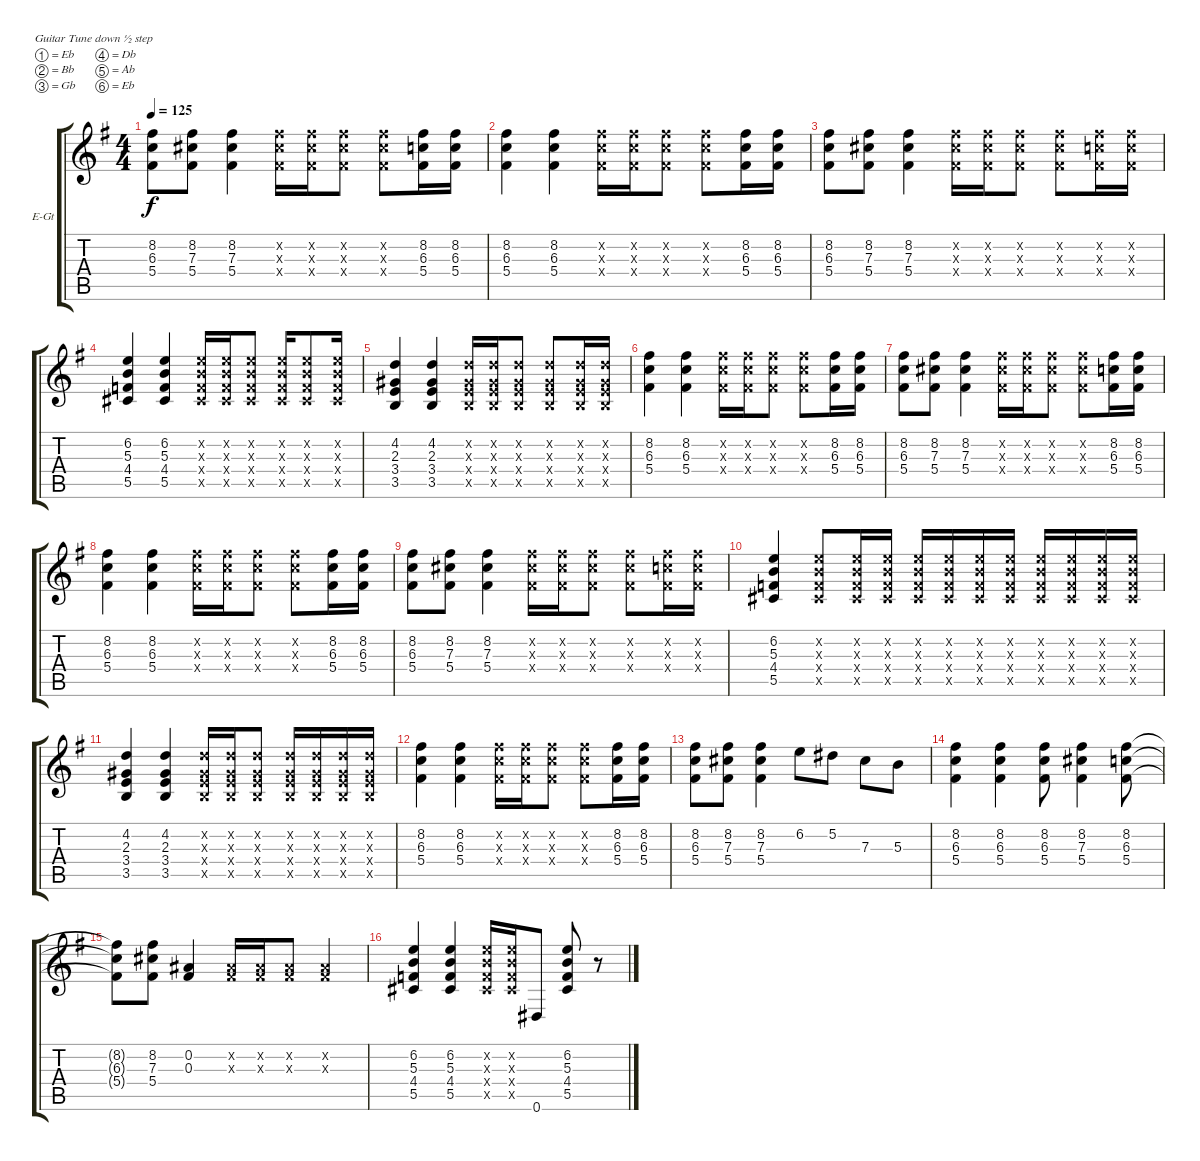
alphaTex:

\bracketExtendMode groupsimilarinstruments
\firstSystemTrackNameOrientation horizontal
\otherSystemsTrackNameOrientation horizontal
\track ("Untitled" "E-Gt") {instrument overdrivenguitar}
\staff {score tabs}
\tuning (Eb4 Bb3 Gb3 Db3 Ab2 Eb2)
\ts (4 4)
\tempo 125
\clef g2
\ks g
(8.2 6.3 5.4).8{dy f} (8.2 7.3 5.4).8 (8.2 7.3 5.4).4 (8.2{x} 7.3{x} 5.4{x}).16 (8.2{x} 7.3{x} 5.4{x}).16 (8.2{x} 7.3{x} 5.4{x}).8 (8.2{x} 7.3{x} 5.4{x}).8 (8.2 6.3 5.4).16 (8.2 6.3 5.4).16 |
(8.2 6.3 5.4).4 (8.2 6.3 5.4).4 (8.2{x} 6.3{x} 5.4{x}).16 (8.2{x} 6.3{x} 5.4{x}).16 (8.2{x} 6.3{x} 5.4{x}).8 (8.2{x} 6.3{x} 5.4{x}).8 (8.2 6.3 5.4).16 (8.2 6.3 5.4).16 |
(8.2 6.3 5.4).8 (8.2 7.3 5.4).8 (8.2 7.3 5.4).4 (8.2{x} 7.3{x} 5.4{x}).16 (8.2{x} 7.3{x} 5.4{x}).16 (8.2{x} 7.3{x} 5.4{x}).8 (8.2{x} 7.3{x} 5.4{x}).8 (8.2{x} 6.3{x} 5.4{x}).16 (8.2{x} 6.3{x} 5.4{x}).16 |
(6.2 5.3 4.4 5.5).4 (6.2 5.3 4.4 5.5).4 (6.2{x} 5.3{x} 4.4{x} 5.5{x}).16 (6.2{x} 5.3{x} 4.4{x} 5.5{x}).16 (6.2{x} 5.3{x} 4.4{x} 5.5{x}).8 (6.2{x} 5.3{x} 4.4{x} 5.5{x}).16 (6.2{x} 5.3{x} 4.4{x} 5.5{x}).8 (6.2{x} 5.3{x} 4.4{x} 5.5{x}).16 |
(4.2 2.3 3.4 3.5).4 (4.2 2.3 3.4 3.5).4 (4.2{x} 2.3{x} 3.4{x} 3.5{x}).16 (4.2{x} 2.3{x} 3.4{x} 3.5{x}).16 (4.2{x} 2.3{x} 3.4{x} 3.5{x}).8 (4.2{x} 2.3{x} 3.4{x} 3.5{x}).8 (4.2{x} 2.3{x} 3.4{x} 3.5{x}).16 (4.2{x} 2.3{x} 3.4{x} 3.5{x}).16 |
(8.2 6.3 5.4).4 (8.2 6.3 5.4).4 (8.2{x} 6.3{x} 5.4{x}).16 (8.2{x} 6.3{x} 5.4{x}).16 (8.2{x} 6.3{x} 5.4{x}).8 (8.2{x} 6.3{x} 5.4{x}).8 (8.2 6.3 5.4).16 (8.2 6.3 5.4).16 |
(8.2 6.3 5.4).8 (8.2 7.3 5.4).8 (8.2 7.3 5.4).4 (8.2{x} 7.3{x} 5.4{x}).16 (8.2{x} 7.3{x} 5.4{x}).16 (8.2{x} 7.3{x} 5.4{x}).8 (8.2{x} 7.3{x} 5.4{x}).8 (8.2 6.3 5.4).16 (8.2 6.3 5.4).16 |
(8.2 6.3 5.4).4 (8.2 6.3 5.4).4 (8.2{x} 6.3{x} 5.4{x}).16 (8.2{x} 6.3{x} 5.4{x}).16 (8.2{x} 6.3{x} 5.4{x}).8 (8.2{x} 6.3{x} 5.4{x}).8 (8.2 6.3 5.4).16 (8.2 6.3 5.4).16 |
(8.2 6.3 5.4).8 (8.2 7.3 5.4).8 (8.2 7.3 5.4).4 (8.2{x} 7.3{x} 5.4{x}).16 (8.2{x} 7.3{x} 5.4{x}).16 (8.2{x} 7.3{x} 5.4{x}).8 (8.2{x} 7.3{x} 5.4{x}).8 (8.2{x} 6.3{x} 5.4{x}).16 (8.2{x} 6.3{x} 5.4{x}).16 |
(6.2 5.3 4.4 5.5).4 (6.2{x} 5.3{x} 4.4{x} 5.5{x}).8 (6.2{x} 5.3{x} 4.4{x} 5.5{x}).16 (6.2{x} 5.3{x} 4.4{x} 5.5{x}).16 (6.2{x} 5.3{x} 4.4{x} 5.5{x}).16 (6.2{x} 5.3{x} 4.4{x} 5.5{x}).16 (6.2{x} 5.3{x} 4.4{x} 5.5{x}).16 (6.2{x} 5.3{x} 4.4{x} 5.5{x}).16 (6.2{x} 5.3{x} 4.4{x} 5.5{x}).16 (6.2{x} 5.3{x} 4.4{x} 5.5{x}).16 (6.2{x} 5.3{x} 4.4{x} 5.5{x}).16 (6.2{x} 5.3{x} 4.4{x} 5.5{x}).16 |
(4.2 2.3 3.4 3.5).4 (4.2 2.3 3.4 3.5).4 (4.2{x} 2.3{x} 3.4{x} 3.5{x}).16 (4.2{x} 2.3{x} 3.4{x} 3.5{x}).16 (4.2{x} 2.3{x} 3.4{x} 3.5{x}).8 (4.2{x} 2.3{x} 3.4{x} 3.5{x}).16 (4.2{x} 2.3{x} 3.4{x} 3.5{x}).16 (4.2{x} 2.3{x} 3.4{x} 3.5{x}).16 (4.2{x} 2.3{x} 3.4{x} 3.5{x}).16 |
(8.2 6.3 5.4).4 (8.2 6.3 5.4).4 (8.2{x} 6.3{x} 5.4{x}).16 (8.2{x} 6.3{x} 5.4{x}).16 (8.2{x} 6.3{x} 5.4{x}).8 (8.2{x} 6.3{x} 5.4{x}).8 (8.2 6.3 5.4).16 (8.2 6.3 5.4).16 |
(8.2 6.3 5.4).8 (8.2 7.3 5.4).8 (8.2 7.3 5.4).4 6.2.8 5.2.8 7.3.8 5.3.8 |
(8.2 6.3 5.4).4 (8.2 6.3 5.4).4 (8.2 6.3 5.4).8 (8.2 7.3 5.4).4 (8.2 6.3 5.4).8 |
(8.2{t} 6.3{t} 5.4{t}).8 (8.2 7.3 5.4).8 (0.2 0.3).4 (0.2{x} 0.3{x}).16 (0.2{x} 0.3{x}).16 (0.2{x} 0.3{x}).8 (0.2{x} 0.3{x}).4 |
(6.2 5.3 4.4 5.5).4 (6.2 5.3 4.4 5.5).4 (6.2{x} 5.3{x} 4.4{x} 5.5{x}).16 (6.2{x} 5.3{x} 4.4{x} 5.5{x}).16 0.6.8 (6.2 5.3 4.4 5.5).8 r.8
